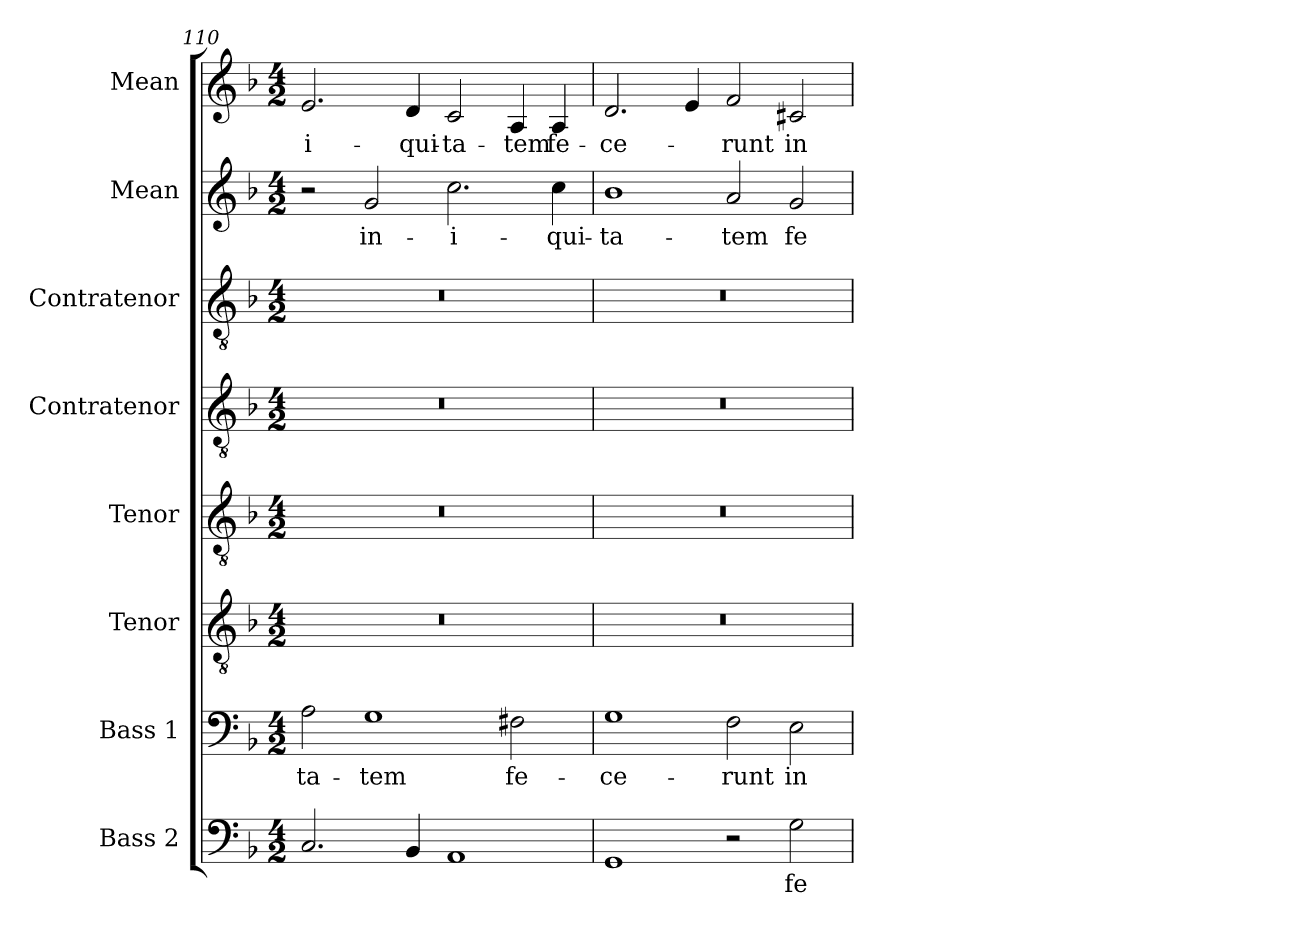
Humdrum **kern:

**kern	**text	**kern	**text	**kern	**kern	**kern	**kern	**kern	**text	**kern	**text
*part8	*part8	*part7	*part7	*part6	*part5	*part4	*part3	*part2	*part2	*part1	*part1
*staff8	*staff8	*staff7	*staff7	*staff6	*staff5	*staff4	*staff3	*staff2	*staff2	*staff1	*staff1
*I"Bass 2	*	*I"Bass 1	*	*I"Tenor	*I"Tenor	*I"Contratenor	*I"Contratenor	*I"Mean	*	*I"Mean	*
*I'B2.	*	*I'B1.	*	*I'T.	*I'T.	*I'Ct.	*I'Ct.	*I'M.	*	*I'M.	*
*clefF4	*	*clefF4	*	*clefGv2	*clefGv2	*clefGv2	*clefGv2	*clefG2	*	*clefG2	*
*	*	*	*	*ITrd7c12	*ITrd7c12	*ITrd7c12	*ITrd7c12	*	*	*	*
*k[b-]	*	*k[b-]	*	*k[b-]	*k[b-]	*k[b-]	*k[b-]	*k[b-]	*	*k[b-]	*
*F:	*	*F:	*	*F:	*F:	*F:	*F:	*F:	*	*F:	*
*M4/2	*	*M4/2	*	*M4/2	*M4/2	*M4/2	*M4/2	*M4/2	*	*M4/2	*
=110	=110	=110	=110	=110	=110	=110	=110	=110	=110	=110	=110
!	!	!	!LO:LY:b:color=#000000	!LO:N:vis=1	!LO:N:vis=1	!LO:N:vis=1	!LO:N:vis=1	!	!	!	!
!	!	!	!	!	!	!	!	!	!	!	!LO:LY:b:color=#000000
2.Ci/	.	2Ai\	-ta-	0r	0r	0r	0r	2r	.	2.ei/	-i-
!	!	!	!LO:LY:b:color=#000000	!	!	!	!	!	!	!	!
!	!	!	!	!	!	!	!	!	!LO:LY:b:color=#000000	!	!
.	.	1Gi	-tem	.	.	.	.	2gi/	in-	.	.
!	!	!	!	!	!	!	!	!	!	!	!LO:LY:b:color=#000000
4BB-i/	.	.	.	.	.	.	.	.	.	4di/	-qui-
!	!	!	!	!	!	!	!	!	!LO:LY:b:color=#000000	!	!
!	!	!	!	!	!	!	!	!	!	!	!LO:LY:b:color=#000000
1AAi	.	.	.	.	.	.	.	2.cci\	-i-	2ci/	-ta-
!	!	!	!LO:LY:b:color=#000000	!	!	!	!	!	!	!	!
!	!	!	!	!	!	!	!	!	!	!	!LO:LY:b:color=#000000
.	.	2F#Xi\	fe-	.	.	.	.	.	.	4Ai/	-tem
!	!	!	!	!	!	!	!	!	!LO:LY:b:color=#000000	!	!
!	!	!	!	!	!	!	!	!	!	!	!LO:LY:b:color=#000000
.	.	.	.	.	.	.	.	4cci\	-qui-	4Ai/	fe-
=111	=111	=111	=111	=111	=111	=111	=111	=111	=111	=111	=111
!	!	!	!LO:LY:b:color=#000000	!LO:N:vis=1	!LO:N:vis=1	!LO:N:vis=1	!LO:N:vis=1	!	!	!	!
!	!	!	!	!	!	!	!	!	!LO:LY:b:color=#000000	!	!
!	!	!	!	!	!	!	!	!	!	!	!LO:LY:b:color=#000000
1GGi	.	1Gi	-ce-	0r	0r	0r	0r	1b-i	-ta-	2.di/	-ce-
.	.	.	.	.	.	.	.	.	.	4ei/	.
!	!	!	!LO:LY:b:color=#000000	!	!	!	!	!	!	!	!
!	!	!	!	!	!	!	!	!	!LO:LY:b:color=#000000	!	!
!	!	!	!	!	!	!	!	!	!	!	!LO:LY:b:color=#000000
2r	.	2Fi\	-runt	.	.	.	.	2ai/	-tem	2fi/	-runt
!	!LO:LY:b:color=#000000	!	!	!	!	!	!	!	!	!	!
!	!	!	!LO:LY:b:color=#000000	!	!	!	!	!	!	!	!
!	!	!	!	!	!	!	!	!	!LO:LY:b:color=#000000	!	!
!	!	!	!	!	!	!	!	!	!	!	!LO:LY:b:color=#000000
2Gi\	fe-	2Ei\	in	.	.	.	.	2gi/	fe-	2c#Xi/	in
=	=	=	=	=	=	=	=	=	=	=	=
*-	*-	*-	*-	*-	*-	*-	*-	*-	*-	*-	*-
